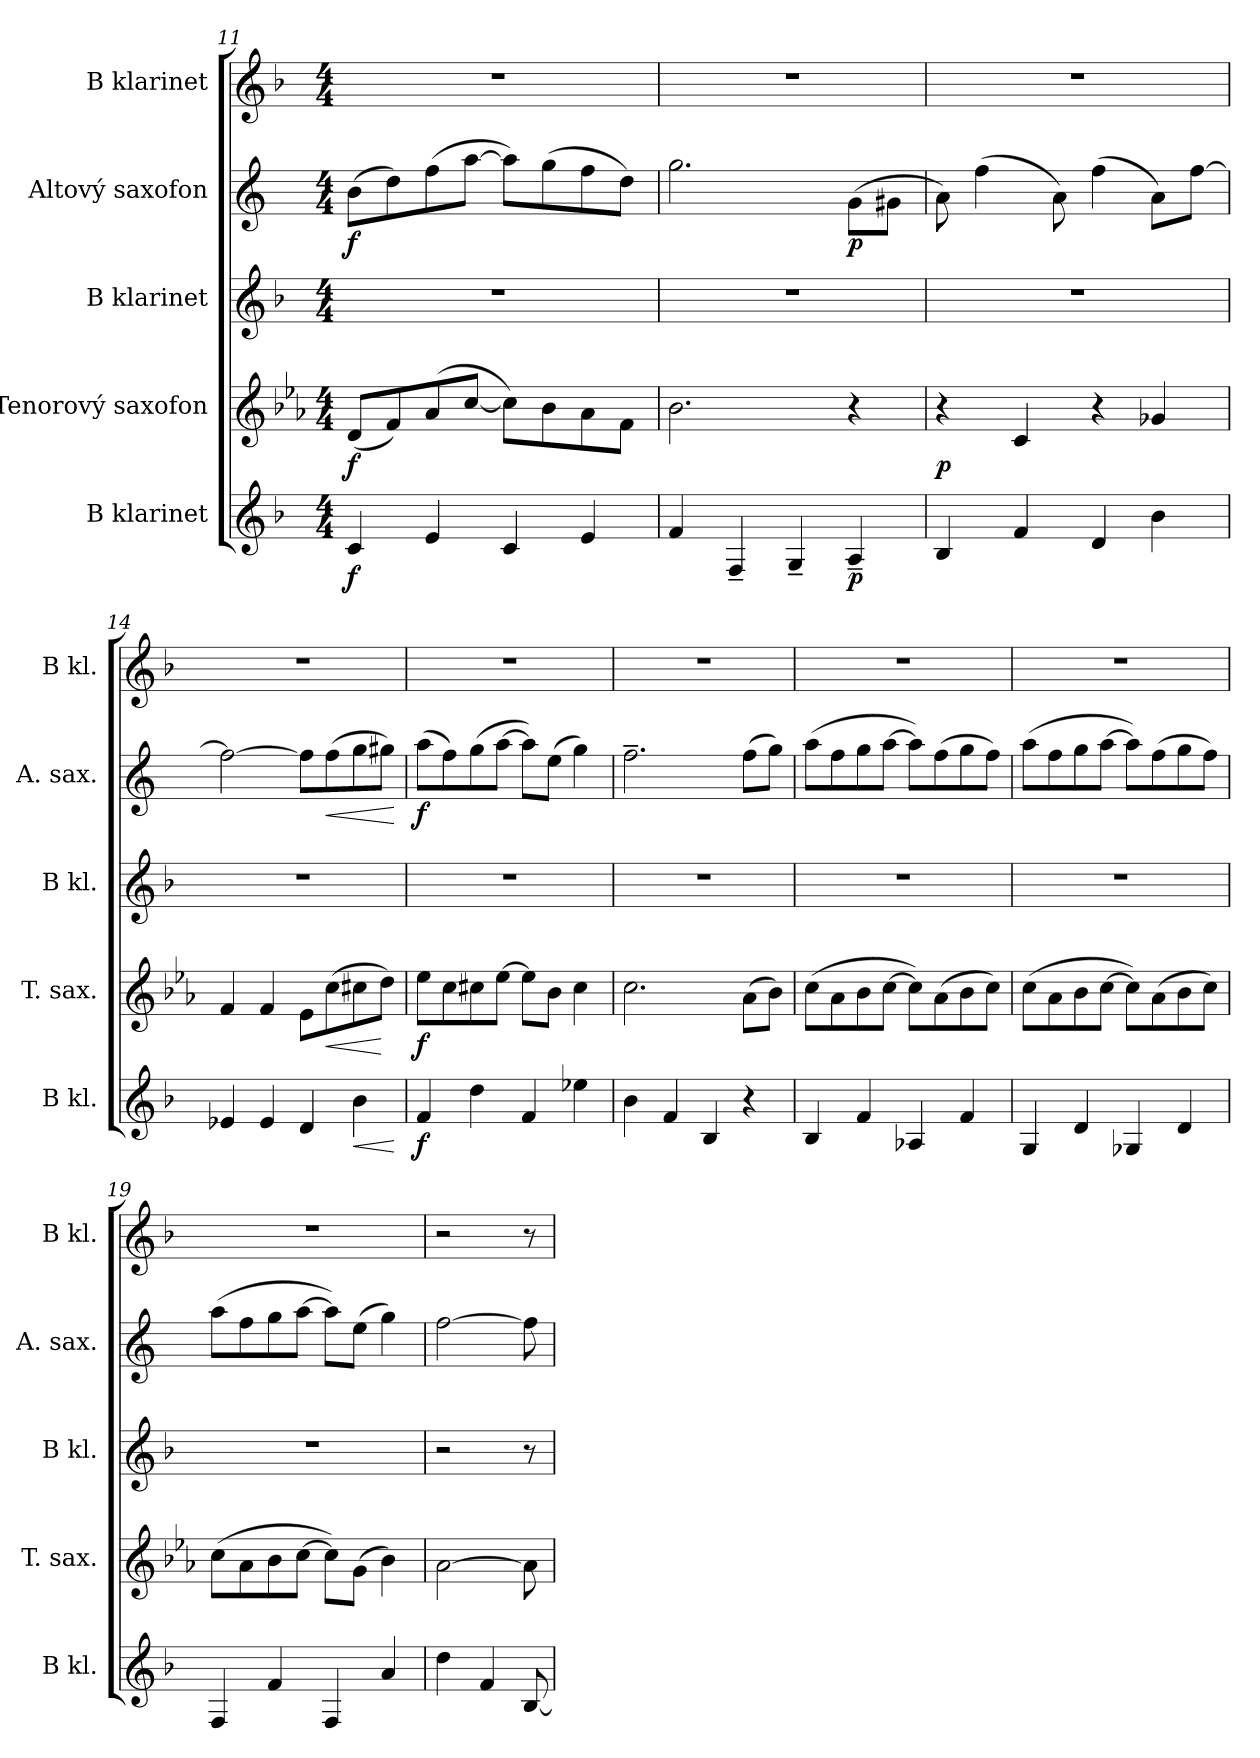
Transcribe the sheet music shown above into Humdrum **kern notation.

**kern	**dynam	**kern	**dynam	**kern	**kern	**dynam	**kern
*part5	*part5	*part4	*part4	*part3	*part2	*part2	*part1
*staff5	*staff5	*staff4	*staff4	*staff3	*staff2	*staff2	*staff1
*I"B klarinet	*	*I"Tenorový saxofon	*	*I"B klarinet	*I"Altový saxofon	*	*I"B klarinet
*I'B kl.	*	*I'T. sax.	*	*I'B kl.	*I'A. sax.	*	*I'B kl.
*clefG2	*	*clefG2	*	*clefG2	*clefG2	*	*clefG2
*ITrd1c2	*	*ITrd8c14	*	*ITrd1c2	*ITrd5c9	*	*ITrd1c2
*k[b-e-a-]	*	*k[b-e-a-]	*	*k[b-e-a-]	*k[b-e-a-]	*	*k[b-e-a-]
*M4/4	*	*M4/4	*	*M4/4	*M4/4	*	*M4/4
=11	=11	=11	=11	=11	=11	=11	=11
!	!LO:DY:b	!	!LO:DY:b	!	!	!LO:DY:b	!
4B-/	f	(<8D/L	f	1r	(>8d\L	f	1r
.	.	8F/)	.	.	8f\)	.	.
4d/	.	(>8A-/	.	.	(>8a-\	.	.
.	.	[8c/J	.	.	[8cc\J	.	.
4B-/	.	8c\L])	.	.	8cc\L])	.	.
.	.	8B-\	.	.	(>8b-\	.	.
4d/	.	8A-\	.	.	8a-\	.	.
.	.	8F\J	.	.	8f\J)	.	.
!!LO:PB:g=z
=12	=12	=12	=12	=12	=12	=12	=12
4e-/	.	2.B-\	.	1r	2.b-\	.	1r
4E-~/	.	.	.	.	.	.	.
4F~/	.	.	.	.	.	.	.
!	!LO:DY:b	!	!	!	!	!LO:DY:b	!
4G~/	p	4r	.	.	(>8B-\L	p	.
.	.	.	.	.	8Bn\J	.	.
=13	=13	=13	=13	=13	=13	=13	=13
!	!	!	!LO:DY:b	!	!	!	!
4A-/	.	4r	p	1r	8c\)	.	1r
.	.	.	.	.	(>4a-\	.	.
4e-/	.	4C/	.	.	.	.	.
.	.	.	.	.	8c\)	.	.
4c/	.	4r	.	.	(>4a-\	.	.
4a-\	.	4G-X/	.	.	8c\L)	.	.
.	.	.	.	.	[8a-\J	.	.
=14	=14	=14	=14	=14	=14	=14	=14
4d-X/	.	4F/	.	1r	2a-\_	.	1r
4d-/	.	4F/	.	.	.	.	.
4c/	.	8E-\L	.	.	8a-\L]	.	.
!	!	!	!LO:HP:b	!	!	!LO:HP:b	!
.	.	(>8c\	<	.	(>8a-\	<	.
!	!LO:HP:b	!	!	!	!	!	!
4a-\	<	8c#X\	.	.	8b-\	.	.
.	.	8d\J)	[	.	8bn\J)	.	.
.	[	.	.	.	.	[	.
=15	=15	=15	=15	=15	=15	=15	=15
!	!LO:DY:b	!	!LO:DY:b	!	!	!LO:DY:b	!
4e-/	f	8e-\L	f	1r	(>8cc\L	f	1r
.	.	8c\	.	.	8a-\)	.	.
4cc\	.	8c#X\	.	.	(>8b-\	.	.
.	.	[8e-\J	.	.	[8cc\J	.	.
4e-/	.	8e-\L]	.	.	8cc\L])	.	.
.	.	8B-\J	.	.	(>8g\J	.	.
4dd-X\	.	4c#\	.	.	4b-\)	.	.
!!LO:LB:g=z
=16	=16	=16	=16	=16	=16	=16	=16
4a-\	.	2.c\	.	1r	2.a-~\	.	1r
4e-/	.	.	.	.	.	.	.
4A-/	.	.	.	.	.	.	.
4r	.	(>8A-\L	.	.	(>8a-\L	.	.
.	.	8B-\J)	.	.	8b-\J)	.	.
=17	=17	=17	=17	=17	=17	=17	=17
4A-/	.	(>8c\L	.	1r	(>8cc\L	.	1r
.	.	8A-\	.	.	8a-\	.	.
4e-/	.	8B-\	.	.	8b-\	.	.
.	.	[8c\J	.	.	[8cc\J	.	.
4G-X/	.	8c\L])	.	.	8cc\L])	.	.
.	.	(>8A-\	.	.	(>8a-\	.	.
4e-/	.	8B-\	.	.	8b-\	.	.
.	.	8c\J)	.	.	8a-\J)	.	.
=18	=18	=18	=18	=18	=18	=18	=18
4F/	.	(>8c\L	.	1r	(>8cc\L	.	1r
.	.	8A-\	.	.	8a-\	.	.
4c/	.	8B-\	.	.	8b-\	.	.
.	.	[8c\J	.	.	[8cc\J	.	.
4F-X/	.	8c\L])	.	.	8cc\L])	.	.
.	.	(>8A-\	.	.	(>8a-\	.	.
4c/	.	8B-\	.	.	8b-\	.	.
.	.	8c\J)	.	.	8a-\J)	.	.
=19	=19	=19	=19	=19	=19	=19	=19
4E-/	.	(>8c\L	.	1r	(>8cc\L	.	1r
.	.	8A-\	.	.	8a-\	.	.
4e-/	.	8B-\	.	.	8b-\	.	.
.	.	[8c\J	.	.	[8cc\J	.	.
4E-/	.	8c\L])	.	.	8cc\L])	.	.
.	.	(>8G\J	.	.	(>8g\J	.	.
4g/	.	4B-\)	.	.	4b-\)	.	.
!!LO:LB:g=z
=20	=20	=20	=20	=20	=20	=20	=20
4cc\	.	[2A-\	.	2r	[2a-\	.	2r
4e-/	.	.	.	.	.	.	.
[8A-/	.	8A-\]	.	8r	8a-\]	.	8r
=	=	=	=	=	=	=	=
*-	*-	*-	*-	*-	*-	*-	*-
